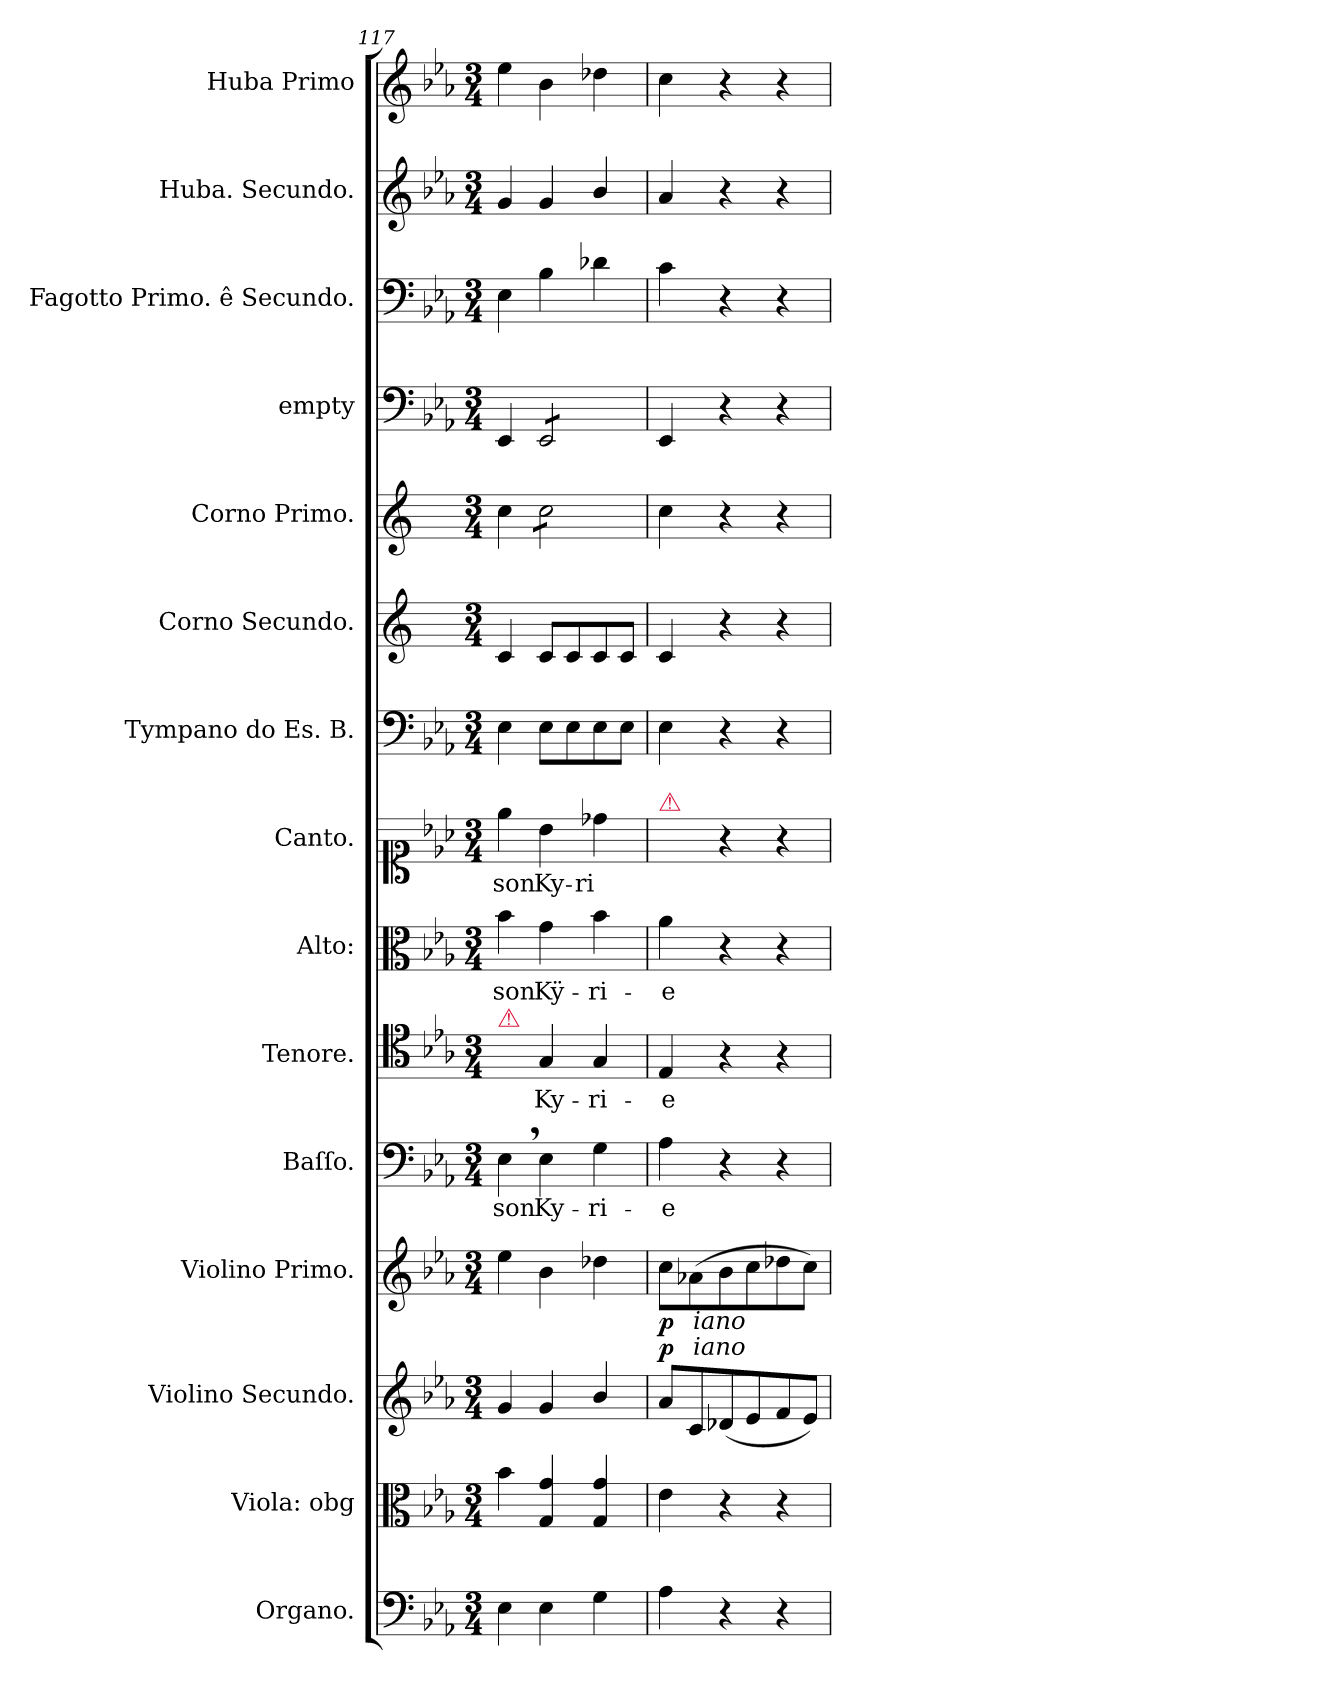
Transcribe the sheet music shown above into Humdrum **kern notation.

**kern	**kern	**kern	**dynam	**kern	**dynam	**kern	**text	**kern	**text	**kern	**text	**kern	**text	**kern	**kern	**kern	**kern	**kern	**kern	**kern
*part15	*part14	*part13	*part13	*part12	*part12	*part11	*part11	*part10	*part10	*part9	*part9	*part8	*part8	*part7	*part6	*part5	*part4	*part3	*part2	*part1
*staff15	*staff14	*staff13	*staff13	*staff12	*staff12	*staff11	*staff11	*staff10	*staff10	*staff9	*staff9	*staff8	*staff8	*staff7	*staff6	*staff5	*staff4	*staff3	*staff2	*staff1
*I"Organo.	*I"Viola: obg	*I"Violino Secundo.	*	*I"Violino Primo.	*	*I"Baſſo.	*	*I"Tenore.	*	*I"Alto:	*	*I"Canto.	*	*I"Tympano do Es. B.	*I"Corno Secundo.	*I"Corno Primo.	*I"empty	*I"Fagotto Primo. ê Secundo.	*I"Huba. Secundo.	*I"Huba Primo
*I'org	*I'vla	*	*	*I'vl I	*	*I'B	*	*I'T	*	*I'A	*	*I'C	*	*	*	*I'cor I	*	*	*	*
*clefF4	*clefC3	*clefG2	*	*clefG2	*	*clefF4	*	*clefC4	*	*clefC3	*	*clefC1	*	*clefF4	*clefG2	*clefG2	*clefF4	*clefF4	*clefG2	*clefG2
*	*	*	*	*	*	*	*	*	*	*	*	*	*	*	*ITrd5c9	*ITrd5c9	*	*	*	*
*k[b-e-a-]	*k[b-e-a-]	*k[b-e-a-]	*	*k[b-e-a-]	*	*k[b-e-a-]	*	*k[b-e-a-]	*	*k[b-e-a-]	*	*k[b-e-a-]	*	*k[b-e-a-]	*k[b-e-a-]	*k[b-e-a-]	*k[b-e-a-]	*k[b-e-a-]	*k[b-e-a-]	*k[b-e-a-]
*E-:	*E-:	*E-:	*	*E-:	*	*E-:	*	*E-:	*	*E-:	*	*E-:	*	*E-:	*E-:	*E-:	*	*	*E-:	*E-:
*M3/4	*M3/4	*M3/4	*	*M3/4	*	*M3/4	*	*M3/4	*	*M3/4	*	*M3/4	*	*M3/4	*M3/4	*M3/4	*M3/4	*M3/4	*M3/4	*M3/4
=117	=117	=117	=117	=117	=117	=117	=117	=117	=117	=117	=117	=117	=117	=117	=117	=117	=117	=117	=117	=117
!	!	!	!	!	!	!	!	!LO:TX:a:color=crimson:t=⚠	!	!	!	!	!	!	!	!	!	!	!	!
4E-\	4b-\	4g/	.	4ee-\	.	4E-,<\	-son	4ryy	.	4b-\	-son	4ee-\	-son	4E-\	4E-/	4e-\	4EE-/	4E-\	4g/	4ee-\
*	*	*	*	*	*	*	*	*	*	*	*	*	*	*	*	*tremolo	*	*	*	*
*	*	*	*	*	*	*	*	*	*	*	*	*	*	*	*	*	*tremolo	*	*	*
4E-\	4G/ 4g/	4g/	.	4b-\	.	4E-\	Ky-	4G/	Ky-	4g\	Kÿ-	4b-\	Ky-	8E-\L	8E-/L	8e-\L	8EE-/L	4B-\	4g/	4b-\
.	.	.	.	.	.	.	.	.	.	.	.	.	.	8E-\	8E-/	8e-\	8EE-/	.	.	.
4G\	4G/ 4g/	4b-/	.	4dd-X\	.	4G\	-ri-	4G/	-ri-	4b-\	-ri-	4dd-X\	-ri	8E-\	8E-/	8e-\	8EE-/	4d-X\	4b-/	4dd-X\
.	.	.	.	.	.	.	.	.	.	.	.	.	.	8E-\J	8E-/J	8e-\J	8EE-/J	.	.	.
*	*	*	*	*	*	*	*	*	*	*	*	*	*	*	*	*	*Xtremolo	*	*	*
*	*	*	*	*	*	*	*	*	*	*	*	*	*	*	*	*Xtremolo	*	*	*	*
=118	=118	=118	=118	=118	=118	=118	=118	=118	=118	=118	=118	=118	=118	=118	=118	=118	=118	=118	=118	=118
!	!	!	!	!	!	!	!	!	!	!	!	!LO:TX:a:color=crimson:t=⚠	!	!	!	!	!	!	!	!
!	!	!	!LO:DY:a:t=%s iano	!	!LO:DY:b:t=%s iano	!	!	!	!	!	!	!	!	!	!	!	!	!	!	!
4A-\	4e-\	8a-/L	p	8cc\L	p	4A-\	-e	4E-/	-e	4a-\	-e	4ryy	.	4E-\	4E-/	4e-\	4EE-/	4c\	4a-/	4cc\
.	.	8c/	.	(>8a-X\	.	.	.	.	.	.	.	.	.	.	.	.	.	.	.	.
4r	4r	(<8d-X/	.	8b-\	.	4r	.	4r	.	4r	.	4r	.	4r	4r	4r	4r	4r	4r	4r
.	.	8e-/	.	8cc\	.	.	.	.	.	.	.	.	.	.	.	.	.	.	.	.
4r	4r	8f/	.	8dd-X\	.	4r	.	4r	.	4r	.	4r	.	4r	4r	4r	4r	4r	4r	4r
.	.	8e-/J)	.	8cc\J)	.	.	.	.	.	.	.	.	.	.	.	.	.	.	.	.
=	=	=	=	=	=	=	=	=	=	=	=	=	=	=	=	=	=	=	=	=
*-	*-	*-	*-	*-	*-	*-	*-	*-	*-	*-	*-	*-	*-	*-	*-	*-	*-	*-	*-	*-
